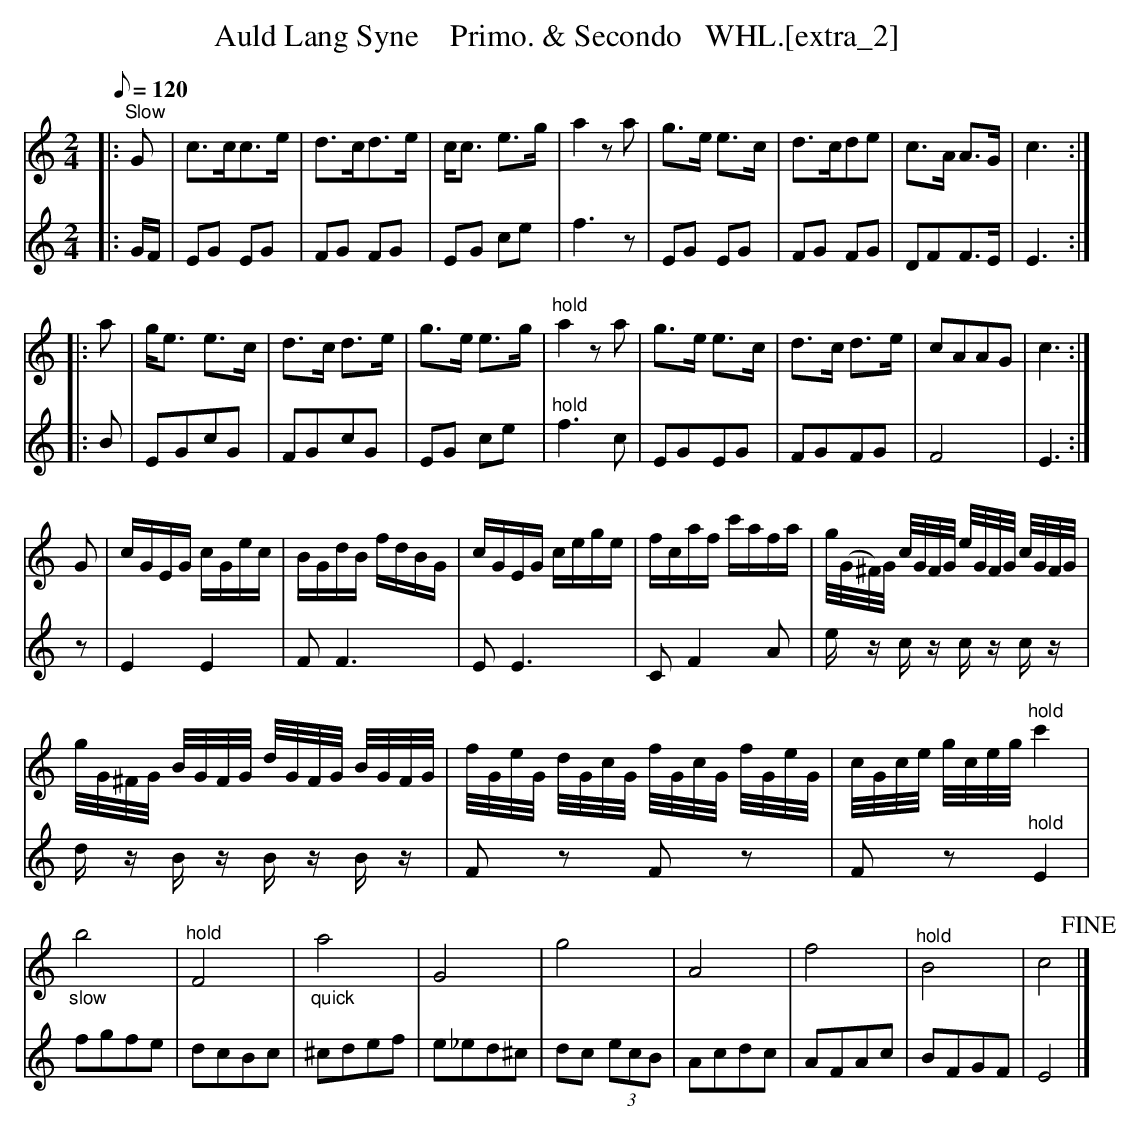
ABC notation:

X:1
T:Auld Lang Syne    Primo. & Secondo   WHL.[extra_2]
M:2/4
Q:1/8=120
L:1/8
K:C
V:1
|:"^Slow"G|c>cc>e|d>cd>e|c<c e>g|a2za|g>e e>c|d>cde|c>A A>G|c3 :|
|: a|g<e e>c |d>c d>e|g>e e>g|"^hold"a2za|g>e e>c|d>c d>e|cAAG|c3 :|
[L:1/16]
G2|cGEG cGec|BGdB fdBG|cGEG cege|fcaf c'afa|[L:1/32]g(G^F)G cGFG eGFG cGFG|
gG^FG BGFG dGFG BGFG|fGeG dGcG fGcG fGeG|cGce gceg "^hold"c'8|
L:1/4
"_slow"b2|"^hold"F2|"_quick"a2|G2|g2|A2|f2|"^hold"B2|c2 !fine!|]
V:2
|:G/F/|EG EG|FG FG|EG ce|f3z|EG EG| FG FG|DFF>E|E3 :|
|:B|EGcG|FGcG|EG ce|"^hold"f3c|EGEG|FGFG|F4|E3:|
z|E2E2|FF3|EE3|CF2A|e/z/ c/z/ c/z/ c/z/|d/z/ B/z/ B/z/ B/z/|Fz Fz|Fz "^hold"E2|
fgfe|dcBc|^cdef|e_ed^c|dc (3ecB|Acdc|AFAc|BFGF|E4 |]
